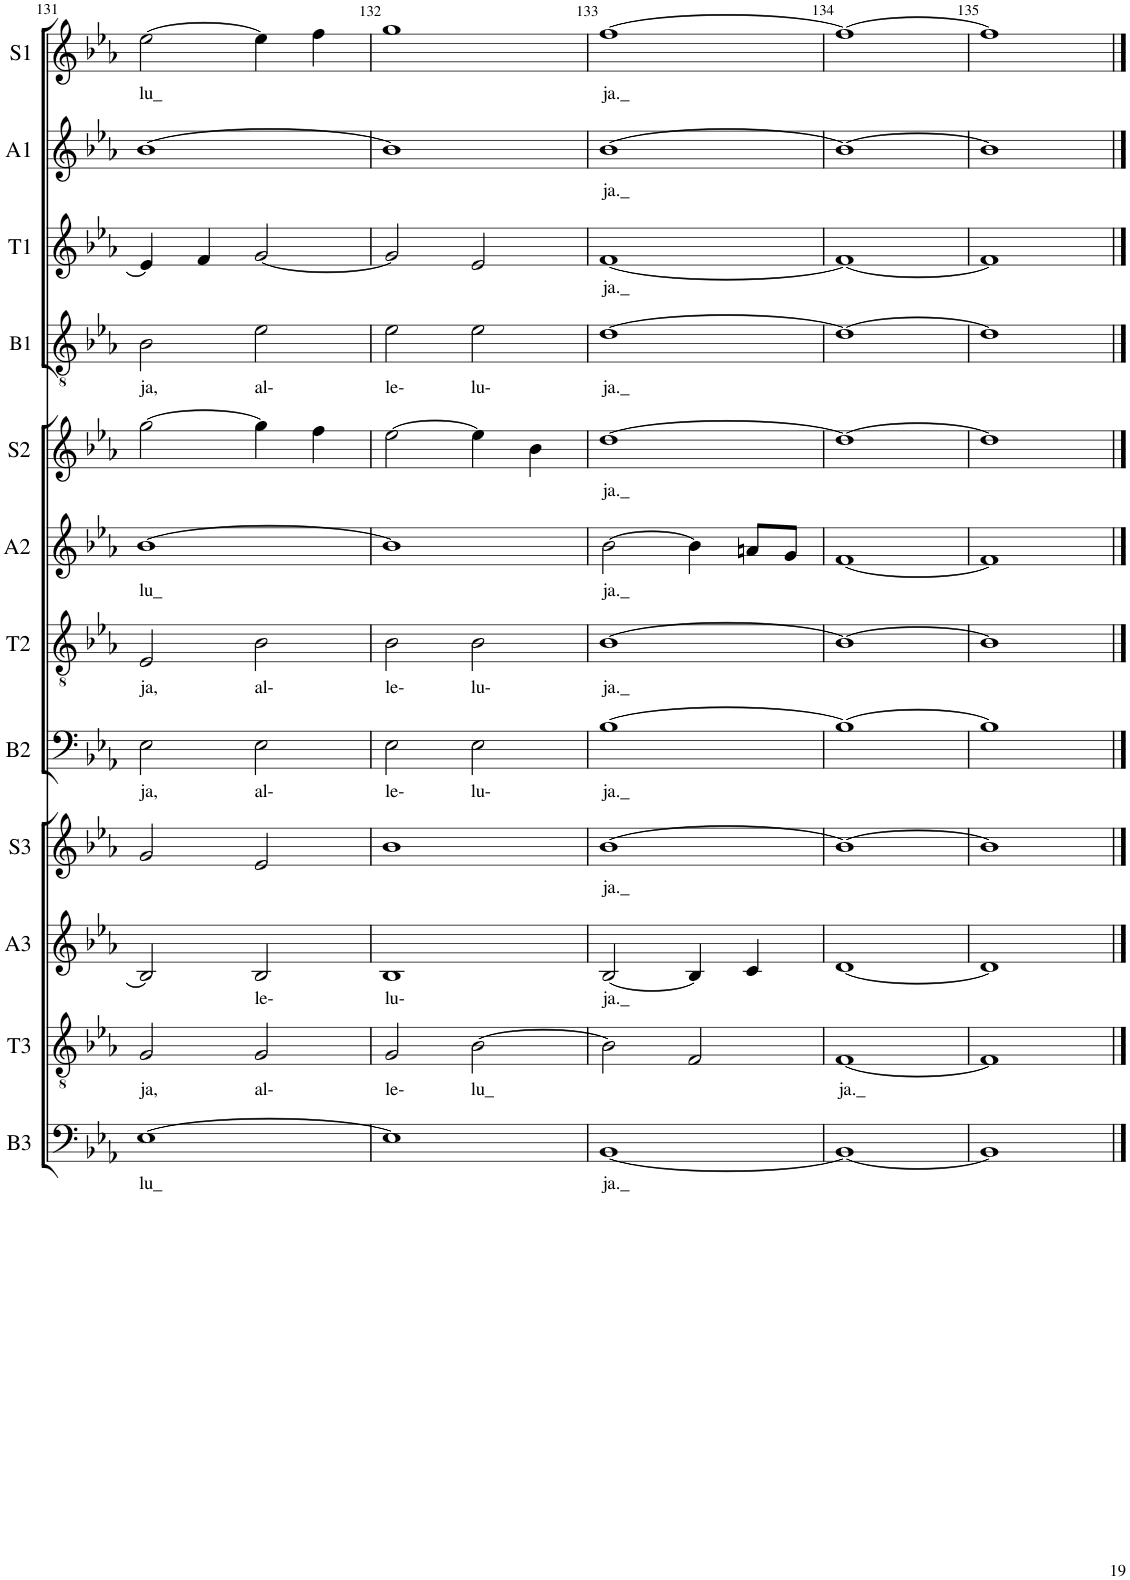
**kern	**text	**kern	**text	**kern	**text	**kern	**text	**kern	**text	**kern	**text	**kern	**text	**kern	**text	**kern	**text	**kern	**text	**kern	**text	**kern	**text
*part12	*part12	*part11	*part11	*part10	*part10	*part9	*part9	*part8	*part8	*part7	*part7	*part6	*part6	*part5	*part5	*part4	*part4	*part3	*part3	*part2	*part2	*part1	*part1
*staff12	*staff12	*staff11	*staff11	*staff10	*staff10	*staff9	*staff9	*staff8	*staff8	*staff7	*staff7	*staff6	*staff6	*staff5	*staff5	*staff4	*staff4	*staff3	*staff3	*staff2	*staff2	*staff1	*staff1
*I"B3	*	*I"T3	*	*I"A3	*	*I"S3	*	*I"B2	*	*I"T2	*	*I"A2	*	*I"S2	*	*I"B1	*	*I"T1	*	*I"A1	*	*I"S1	*
*I'B3	*	*I'T3	*	*I'A3	*	*I'S3	*	*I'B2	*	*I'T2	*	*I'A2	*	*I'S2	*	*I'B1	*	*I'T1	*	*I'A1	*	*I'S1	*
!!LO:PB:g=z
*clefF4	*	*clefGv2	*	*clefG2	*	*clefG2	*	*clefF4	*	*clefGv2	*	*clefG2	*	*clefG2	*	*clefGv2	*	*clefG2	*	*clefG2	*	*clefG2	*
*Trd7c12	*	*	*	*	*	*	*	*Trd7c12	*	*	*	*	*	*	*	*Trd7c12	*	*	*	*	*	*	*
*k[b-e-a-]	*	*k[b-e-a-]	*	*k[b-e-a-]	*	*k[b-e-a-]	*	*k[b-e-a-]	*	*k[b-e-a-]	*	*k[b-e-a-]	*	*k[b-e-a-]	*	*k[b-e-a-]	*	*k[b-e-a-]	*	*k[b-e-a-]	*	*k[b-e-a-]	*
*M2/2	*	*M2/2	*	*M2/2	*	*M2/2	*	*M2/2	*	*M2/2	*	*M2/2	*	*M2/2	*	*M2/2	*	*M2/2	*	*M2/2	*	*M2/2	*
=131	=131	=131	=131	=131	=131	=131	=131	=131	=131	=131	=131	=131	=131	=131	=131	=131	=131	=131	=131	=131	=131	=131	=131
!	!LO:LY:b	!	!LO:LY:b	!	!	!	!	!	!LO:LY:b	!	!LO:LY:b	!	!LO:LY:b	!	!	!	!LO:LY:b	!	!	!	!	!	!LO:LY:b
[1E-	lu_	2G/	ja,	2B-/]	.	2g/	.	2E-\	ja,	2E-/	ja,	[1b-	lu_	[2gg\	.	2B-\	ja,	4e-/]	.	[1b-	.	[2ee-\	lu_
.	.	.	.	.	.	.	.	.	.	.	.	.	.	.	.	.	.	4f/	.	.	.	.	.
!	!	!	!LO:LY:b	!	!LO:LY:b	!	!	!	!LO:LY:b	!	!LO:LY:b	!	!	!	!	!	!LO:LY:b	!	!	!	!	!	!
.	.	2G/	al-	2B-/	le-	2e-/	.	2E-\	al-	2B-\	al-	.	.	4gg\]	.	2e-\	al-	[2g/	.	.	.	4ee-\]	.
.	.	.	.	.	.	.	.	.	.	.	.	.	.	4ff\	.	.	.	.	.	.	.	4ff\	.
=132	=132	=132	=132	=132	=132	=132	=132	=132	=132	=132	=132	=132	=132	=132	=132	=132	=132	=132	=132	=132	=132	=132	=132
!	!	!	!LO:LY:b	!	!LO:LY:b	!	!	!	!LO:LY:b	!	!LO:LY:b	!	!	!	!	!	!LO:LY:b	!	!	!	!	!	!
1E-]	.	2G/	le-	1B-	lu-	1b-	.	2E-\	le-	2B-\	le-	1b-]	.	[2ee-\	.	2e-\	le-	2g/]	.	1b-]	.	1gg	.
!	!	!	!LO:LY:b	!	!	!	!	!	!LO:LY:b	!	!LO:LY:b	!	!	!	!	!	!LO:LY:b	!	!	!	!	!	!
.	.	[2B-\	lu_	.	.	.	.	2E-\	lu-	2B-\	lu-	.	.	4ee-\]	.	2e-\	lu-	2e-/	.	.	.	.	.
.	.	.	.	.	.	.	.	.	.	.	.	.	.	4b-\	.	.	.	.	.	.	.	.	.
=133	=133	=133	=133	=133	=133	=133	=133	=133	=133	=133	=133	=133	=133	=133	=133	=133	=133	=133	=133	=133	=133	=133	=133
!	!LO:LY:b	!	!	!	!LO:LY:b	!	!LO:LY:b	!	!LO:LY:b	!	!LO:LY:b	!	!LO:LY:b	!	!LO:LY:b	!	!LO:LY:b	!	!LO:LY:b	!	!LO:LY:b	!	!LO:LY:b
[1BB-	ja._	2B-\]	.	[2B-/	ja._	[1b-	ja._	[1B-	ja._	[1B-	ja._	[2b-\	ja._	[1dd	ja._	[1d	ja._	[1f	ja._	[1b-	ja._	[1ff	ja._
.	.	2F/	.	4B-/]	.	.	.	.	.	.	.	4b-\]	.	.	.	.	.	.	.	.	.	.	.
.	.	.	.	4c/	.	.	.	.	.	.	.	8an/L	.	.	.	.	.	.	.	.	.	.	.
.	.	.	.	.	.	.	.	.	.	.	.	8g/J	.	.	.	.	.	.	.	.	.	.	.
=134	=134	=134	=134	=134	=134	=134	=134	=134	=134	=134	=134	=134	=134	=134	=134	=134	=134	=134	=134	=134	=134	=134	=134
!	!	!	!LO:LY:b	!	!	!	!	!	!	!	!	!	!	!	!	!	!	!	!	!	!	!	!
1BB-_	.	[1F	ja._	[1d	.	1b-_	.	1B-_	.	1B-_	.	[1f	.	1dd_	.	1d_	.	1f_	.	1b-_	.	1ff_	.
=135	=135	=135	=135	=135	=135	=135	=135	=135	=135	=135	=135	=135	=135	=135	=135	=135	=135	=135	=135	=135	=135	=135	=135
1BB-]	.	1F]	.	1d]	.	1b-]	.	1B-]	.	1B-]	.	1f]	.	1dd]	.	1d]	.	1f]	.	1b-]	.	1ff]	.
==	==	==	==	==	==	==	==	==	==	==	==	==	==	==	==	==	==	==	==	==	==	==	==
*-	*-	*-	*-	*-	*-	*-	*-	*-	*-	*-	*-	*-	*-	*-	*-	*-	*-	*-	*-	*-	*-	*-	*-
